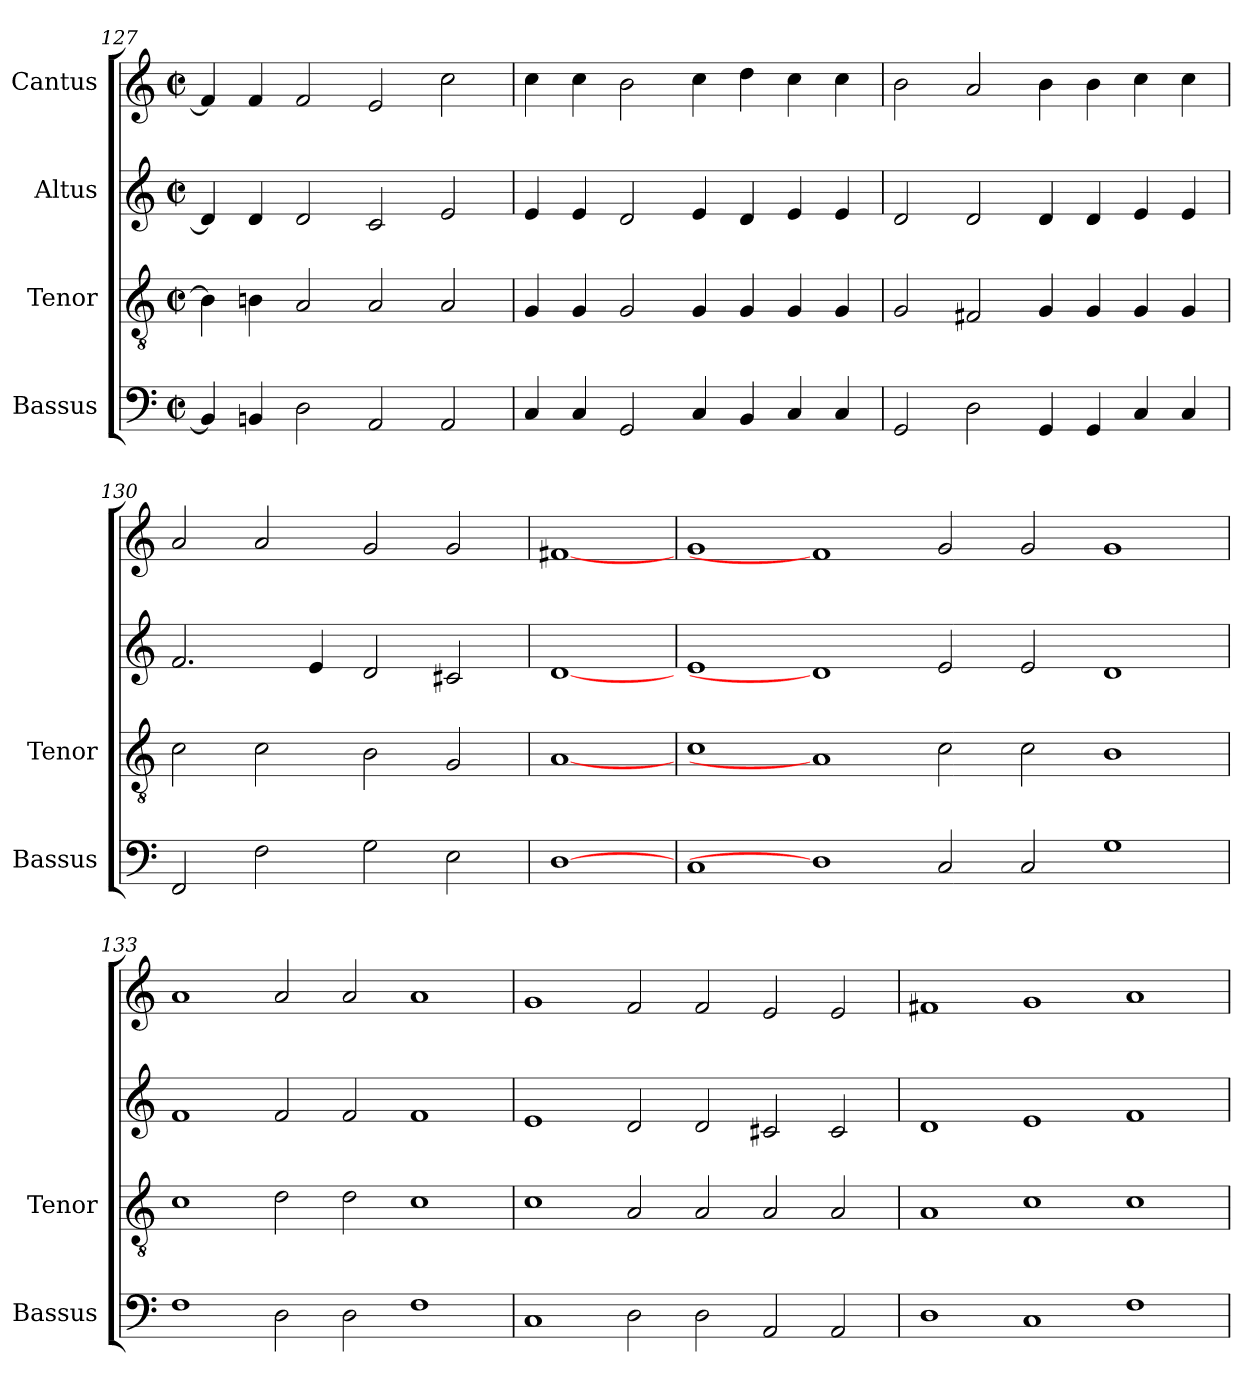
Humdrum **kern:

**kern	**kern	**kern	**kern
*part4	*part3	*part2	*part1
*staff4	*staff3	*staff2	*staff1
*I"Bassus	*I"Tenor	*I"Altus	*I"Cantus
*I'Bassus	*I'Tenor	*	*
*clefF4	*clefGv2	*clefG2	*clefG2
*k[]	*k[]	*k[]	*k[]
*C:	*C:	*C:	*C:
*M2/2	*M2/2	*M2/2	*M2/2
*met(c|)	*met(c|)	*met(c|)	*met(c|)
=127	=127	=127	=127
4BB-/]	4B-\]	4d/]	4f/]
4BB/	4B\	4d/	4f/
2D\	2A/	2d/	2f/
2AA/	2A/	2c/	2e/
2AA/	2A/	2e/	2cc\
!!LO:LB:g=z
=128	=128	=128	=128
4C/	4G/	4e/	4cc\
4C/	4G/	4e/	4cc\
2GG/	2G/	2d/	2b\
4C/	4G/	4e/	4cc\
4BB/	4G/	4d/	4dd\
4C/	4G/	4e/	4cc\
4C/	4G/	4e/	4cc\
=129	=129	=129	=129
2GG/	2G/	2d/	2b\
2D\	2F#X/	2d/	2a/
4GG/	4G/	4d/	4b\
4GG/	4G/	4d/	4b\
4C/	4G/	4e/	4cc\
4C/	4G/	4e/	4cc\
=130	=130	=130	=130
2FF/	2c\	2.f/	2a/
2F\	2c\	.	2a/
.	.	4e/	.
2G\	2B\	2d/	2g/
2E\	2G/	2c#X/	2g/
=131	=131	=131	=131
[1D	[1A	[1d	[1f#X
!!LO:PB:g=z
=132	=132	=132	=132
1C	1c	1e	1g
1D]	1A]	1d]	1f#]
2C/	2c\	2e/	2g/
2C/	2c\	2e/	2g/
1G	1B	1d	1g
=133	=133	=133	=133
1F	1c	1f	1a
2D\	2d\	2f/	2a/
2D\	2d\	2f/	2a/
1F	1c	1f	1a
=134	=134	=134	=134
1C	1c	1e	1g
2D\	2A/	2d/	2f/
2D\	2A/	2d/	2f/
2AA/	2A/	2c#X/	2e/
2AA/	2A/	2c#/	2e/
=135	=135	=135	=135
1D	1A	1d	1f#X
1C	1c	1e	1g
1F	1c	1f	1a
=	=	=	=
*-	*-	*-	*-
